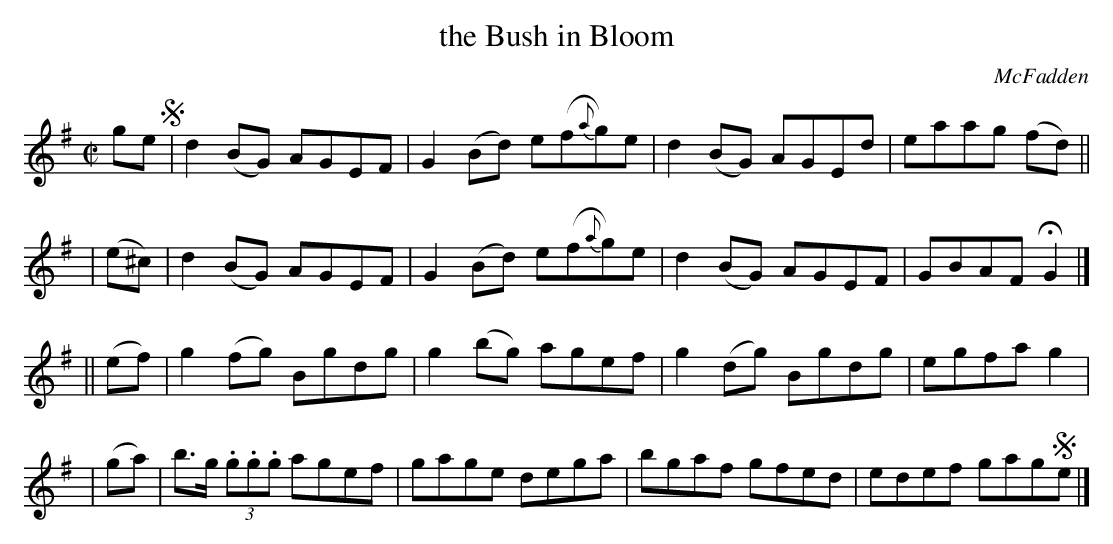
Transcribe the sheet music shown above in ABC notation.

X:1
T: the Bush in Bloom
O: McFadden
M: C|
L: 1/8
K: G
ge !segno!\
|         d2(BG) AGEF | G2(Bd) e(f{a}g)e | d2(BG) AGEd | eaag (fd) ||
| (e^c) | d2(BG) AGEF | G2(Bd) e(f{a}g)e | d2(BG) AGEF | GBAF HG2 |]
|| (ef) | g2(fg) Bgdg | g2(bg) agef | g2(dg) Bgdg | egfa g2 |
|  (ga) | b>g (3.g.g.g agef | gage dega | bgaf gfed | edef gag!segno!e |]
